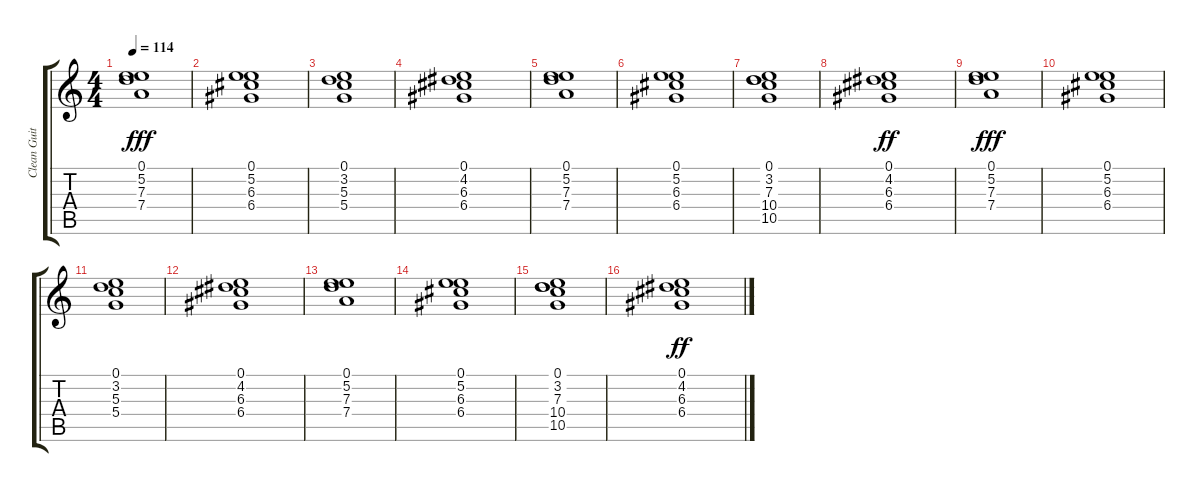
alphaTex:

\track ("Clean Guitar" "Clean Guit") {instrument electricguitarclean}
\staff {score tabs}
\tuning (E4 B3 G3 D3 A2 E2) {hide}
\ts (4 4)
\tempo 114
\clef g2
\ks c
(0.1 5.2 7.3 7.4).1{dy fff} |
(0.1 5.2 6.3 6.4).1 |
(0.1 3.2 5.3 5.4).1 |
(0.1 4.2 6.3 6.4).1 |
(0.1 5.2 7.3 7.4).1 |
(0.1 5.2 6.3 6.4).1 |
(0.1 3.2 7.3 10.4 10.5).1 |
(0.1 4.2 6.3 6.4).1{dy ff} |
(0.1 5.2 7.3 7.4).1{dy fff} |
(0.1 5.2 6.3 6.4).1 |
(0.1 3.2 5.3 5.4).1 |
(0.1 4.2 6.3 6.4).1 |
(0.1 5.2 7.3 7.4).1{volume 15} |
(0.1 5.2 6.3 6.4).1{volume 14} |
(0.1 3.2 7.3 10.4 10.5).1{volume 13} |
(0.1 4.2 6.3 6.4).1{dy ff volume 12}
